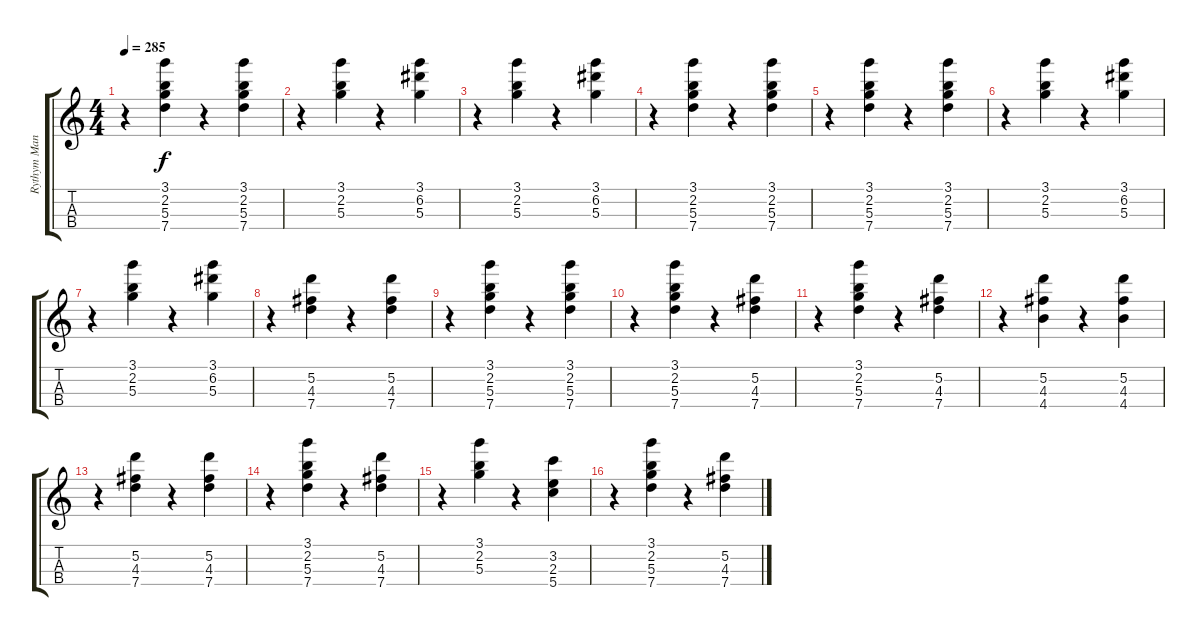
\track ("Rythym Mandoloin" "Rythym Man") {instrument banjo}
\staff {score tabs}
\tuning (E5 A4 D4 G3) {hide}
\displaytranspose 12
\ts (4 4)
\tempo 285
\clef g2
\ks c
r.4{dy f} (3.1 2.2 5.3 7.4).4 r.4 (3.1 2.2 5.3 7.4).4 |
r.4 (3.1 2.2 5.3).4 r.4 (3.1 6.2 5.3).4 |
r.4 (3.1 2.2 5.3).4 r.4 (3.1 6.2 5.3).4 |
r.4 (3.1 2.2 5.3 7.4).4 r.4 (3.1 2.2 5.3 7.4).4 |
r.4 (3.1 2.2 5.3 7.4).4 r.4 (3.1 2.2 5.3 7.4).4 |
r.4 (3.1 2.2 5.3).4 r.4 (3.1 6.2 5.3).4 |
r.4 (3.1 2.2 5.3).4 r.4 (3.1 6.2 5.3).4 |
r.4 (5.2 4.3 7.4).4 r.4 (5.2 4.3 7.4).4 |
r.4 (3.1 2.2 5.3 7.4).4 r.4 (3.1 2.2 5.3 7.4).4 |
r.4 (3.1 2.2 5.3 7.4).4 r.4 (5.2 4.3 7.4).4 |
r.4 (3.1 2.2 5.3 7.4).4 r.4 (5.2 4.3 7.4).4 |
r.4 (5.2 4.3 4.4).4 r.4 (5.2 4.3 4.4).4 |
r.4 (5.2 4.3 7.4).4 r.4 (5.2 4.3 7.4).4 |
r.4 (3.1 2.2 5.3 7.4).4 r.4 (5.2 4.3 7.4).4 |
r.4 (3.1 2.2 5.3).4 r.4 (3.2 2.3 5.4).4 |
r.4 (3.1 2.2 5.3 7.4).4 r.4 (5.2 4.3 7.4).4
